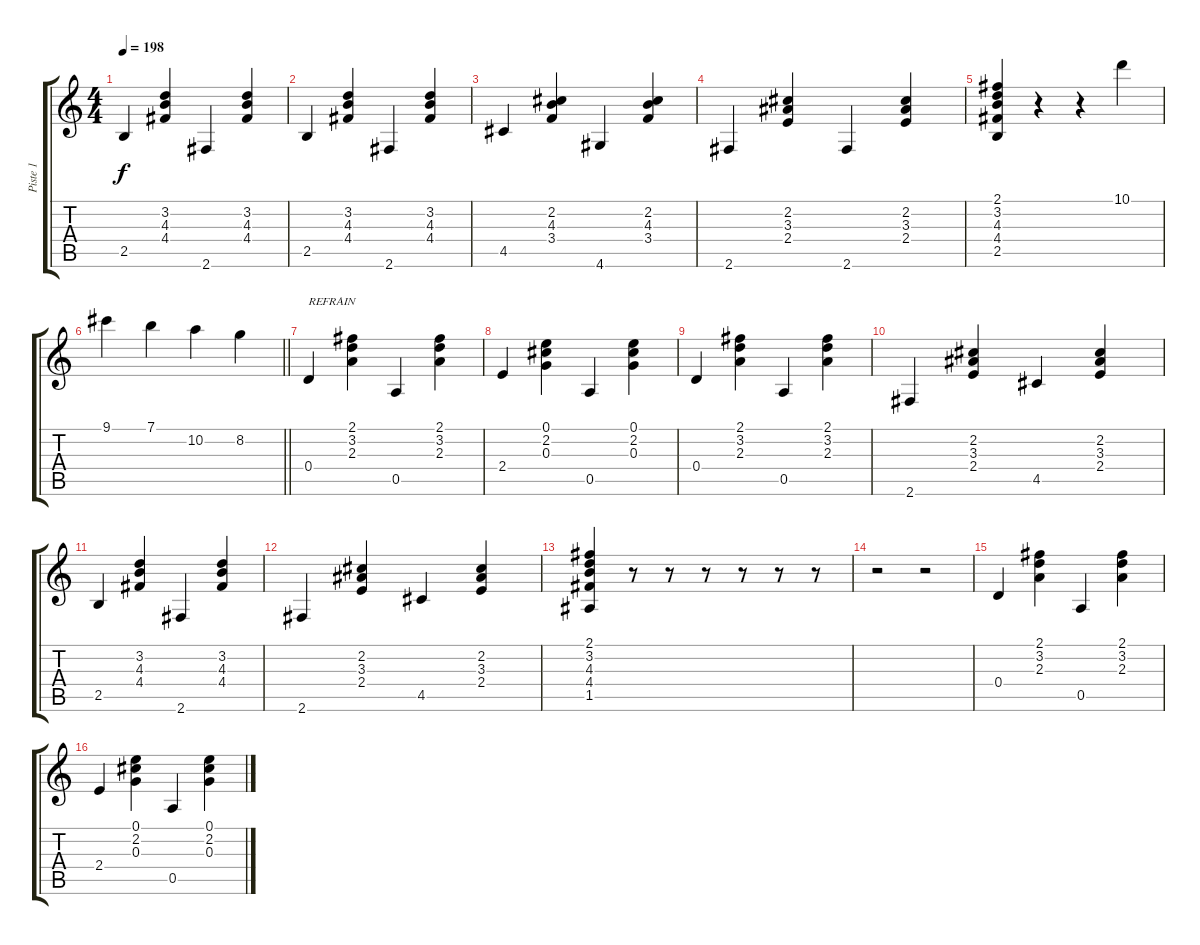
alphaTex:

\track ("Piste 1" "Piste 1") {instrument acousticguitarnylon}
\staff {score tabs}
\tuning (E4 B3 G3 D3 A2 E2) {hide}
\ts (4 4)
\tempo 198
\clef g2
\ks c
2.5.4{dy f} (3.2 4.3 4.4).4 2.6.4 (3.2 4.3 4.4).4 |
2.5.4 (3.2 4.3 4.4).4 2.6.4 (3.2 4.3 4.4).4 |
4.5.4 (2.2 4.3 3.4).4 4.6.4 (2.2 4.3 3.4).4 |
2.6.4 (2.2 3.3 2.4).4 2.6.4 (2.2 3.3 2.4).4 |
(2.1 3.2 4.3 4.4 2.5).4 r.4 r.4 10.1.4 |
\barLineRight lightlight
9.1.4 7.1.4 10.2.4 8.2.4 |
0.4.4{txt "REFRAIN"} (2.1 3.2 2.3).4 0.5.4 (2.1 3.2 2.3).4 |
2.4.4 (0.1 2.2 0.3).4 0.5.4 (0.1 2.2 0.3).4 |
0.4.4 (2.1 3.2 2.3).4 0.5.4 (2.1 3.2 2.3).4 |
2.6.4 (2.2 3.3 2.4).4 4.5.4 (2.2 3.3 2.4).4 |
2.5.4 (3.2 4.3 4.4).4 2.6.4 (3.2 4.3 4.4).4 |
2.6.4 (2.2 3.3 2.4).4 4.5.4 (2.2 3.3 2.4).4 |
(2.1 3.2 4.3 4.4 1.5).4 r.8 r.8 r.8 r.8 r.8 r.8 |
r.2 r.2 |
0.4.4 (2.1 3.2 2.3).4 0.5.4 (2.1 3.2 2.3).4 |
2.4.4 (0.1 2.2 0.3).4 0.5.4 (0.1 2.2 0.3).4
